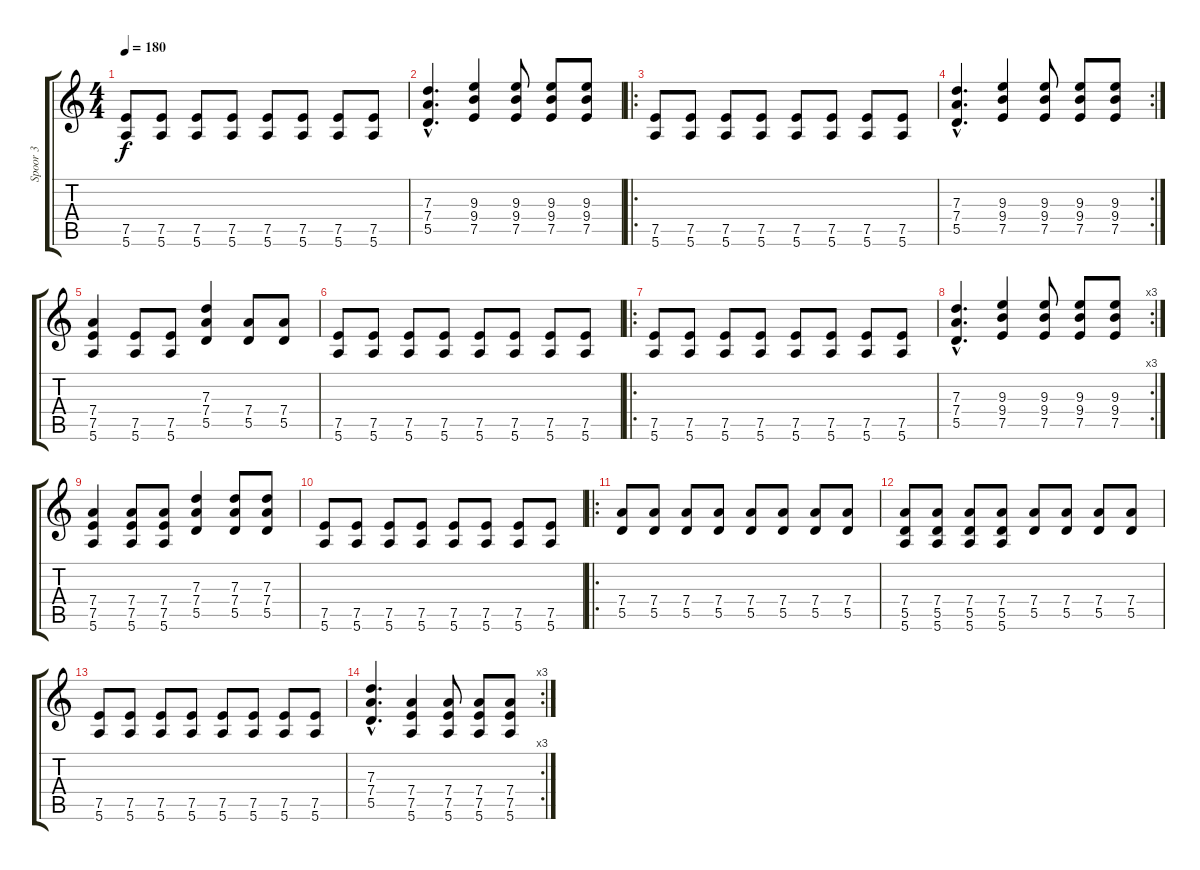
\track ("Spoor 3" "Spoor 3") {instrument overdrivenguitar}
\staff {score tabs}
\tuning (E4 B3 G3 D3 A2 E2) {hide}
\ts (4 4)
\tempo 180
\clef g2
\ks c
(7.5 5.6).8{dy f instrument overdrivenguitar} (7.5 5.6).8 (7.5 5.6).8 (7.5 5.6).8 (7.5 5.6).8 (7.5 5.6).8 (7.5 5.6).8 (7.5 5.6).8 |
(7.3{hac} 7.4{hac} 5.5{hac}).4{d} (9.3 9.4 7.5).4 (9.3 9.4 7.5).8 (9.3 9.4 7.5).8 (9.3 9.4 7.5).8 |
\ro
(7.5 5.6).8 (7.5 5.6).8 (7.5 5.6).8 (7.5 5.6).8 (7.5 5.6).8 (7.5 5.6).8 (7.5 5.6).8 (7.5 5.6).8 |
\rc 2
(7.3{hac} 7.4{hac} 5.5{hac}).4{d} (9.3 9.4 7.5).4 (9.3 9.4 7.5).8 (9.3 9.4 7.5).8 (9.3 9.4 7.5).8 |
(7.4 7.5 5.6).4 (7.5 5.6).8 (7.5 5.6).8 (7.3 7.4 5.5).4 (7.4 5.5).8 (7.4 5.5).8 |
(7.5 5.6).8 (7.5 5.6).8 (7.5 5.6).8 (7.5 5.6).8 (7.5 5.6).8 (7.5 5.6).8 (7.5 5.6).8 (7.5 5.6).8 |
\ro
(7.5 5.6).8 (7.5 5.6).8 (7.5 5.6).8 (7.5 5.6).8 (7.5 5.6).8 (7.5 5.6).8 (7.5 5.6).8 (7.5 5.6).8 |
\rc 3
(7.3{hac} 7.4{hac} 5.5{hac}).4{d} (9.3 9.4 7.5).4 (9.3 9.4 7.5).8 (9.3 9.4 7.5).8 (9.3 9.4 7.5).8 |
(7.4 7.5 5.6).4 (7.4 7.5 5.6).8 (7.4 7.5 5.6).8 (7.3 7.4 5.5).4 (7.3 7.4 5.5).8 (7.3 7.4 5.5).8 |
(7.5 5.6).8 (7.5 5.6).8 (7.5 5.6).8 (7.5 5.6).8 (7.5 5.6).8 (7.5 5.6).8 (7.5 5.6).8 (7.5 5.6).8 |
\ro
(7.4 5.5).8 (7.4 5.5).8 (7.4 5.5).8 (7.4 5.5).8 (7.4 5.5).8 (7.4 5.5).8 (7.4 5.5).8 (7.4 5.5).8 |
(7.4 5.5 5.6).8 (7.4 5.5 5.6).8 (7.4 5.5 5.6).8 (7.4 5.5 5.6).8 (7.4 5.5).8 (7.4 5.5).8 (7.4 5.5).8 (7.4 5.5).8 |
(7.5 5.6).8 (7.5 5.6).8 (7.5 5.6).8 (7.5 5.6).8 (7.5 5.6).8 (7.5 5.6).8 (7.5 5.6).8 (7.5 5.6).8 |
\rc 3
(7.3{hac} 7.4{hac} 5.5{hac}).4{d} (7.4 7.5 5.6).4 (7.4 7.5 5.6).8 (7.4 7.5 5.6).8 (7.4 7.5 5.6).8
